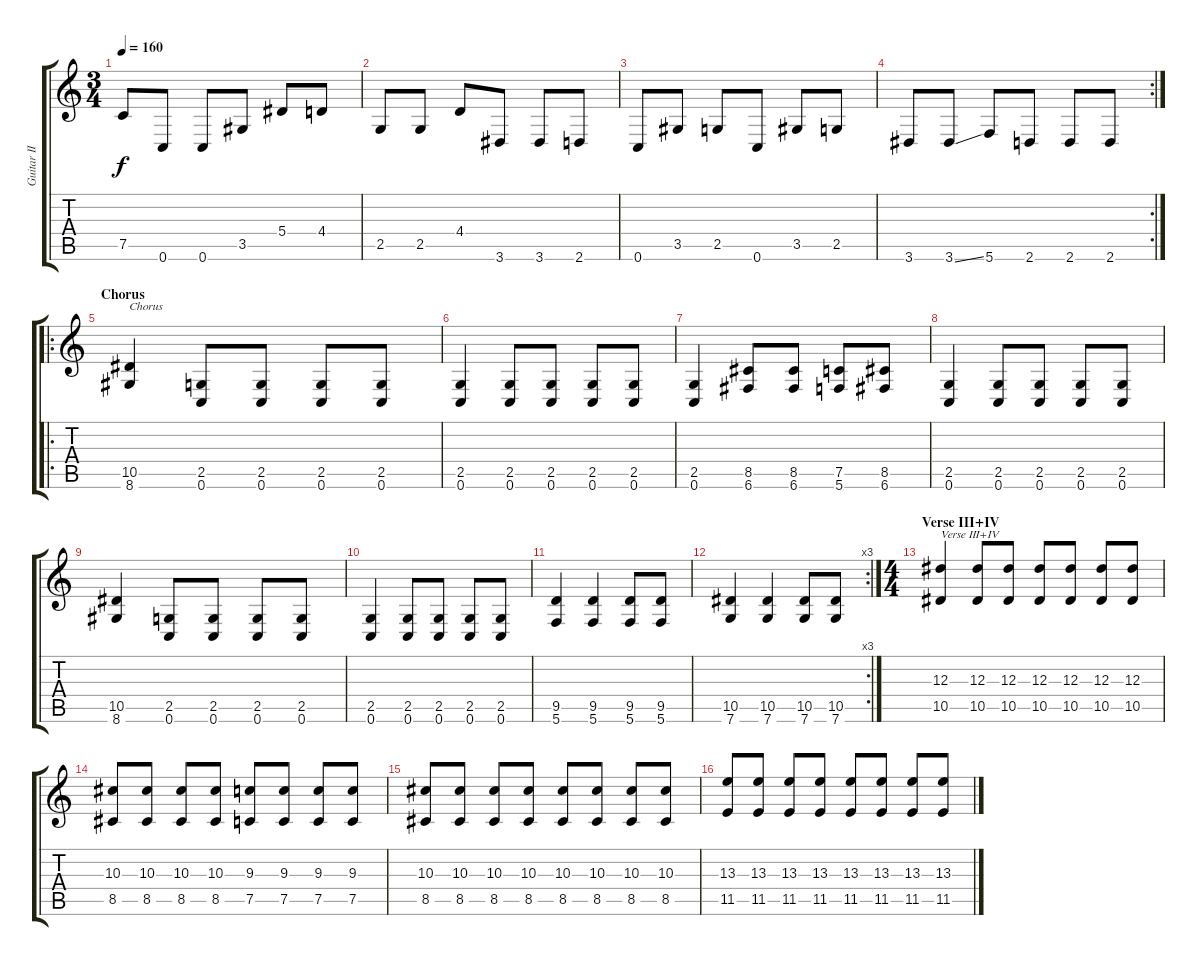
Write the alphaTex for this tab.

\track ("Guitar II" "Guitar II") {instrument distortionguitar}
\staff {score tabs}
\tuning (C4 G3 Eb3 Bb2 F2 C2) {hide}
\ts (3 4)
\tempo 160
\clef g2
\ks c
7.5.8{dy f} 0.6.8 0.6.8 3.5.8 5.4.8 4.4.8 |
2.5.8 2.5.8 4.4.8 3.6.8 3.6.8 2.6.8 |
0.6.8 3.5.8 2.5.8 0.6.8 3.5.8 2.5.8 |
\rc 2
3.6.8 3.6{ss}.8 5.6.8 2.6.8 2.6.8 2.6.8 |
\ro
\section ("" "Chorus")
(10.5 8.6).4{txt "Chorus"} (2.5 0.6).8 (2.5 0.6).8 (2.5 0.6).8 (2.5 0.6).8 |
(2.5 0.6).4 (2.5 0.6).8 (2.5 0.6).8 (2.5 0.6).8 (2.5 0.6).8 |
(2.5 0.6).4 (8.5 6.6).8 (8.5 6.6).8 (7.5 5.6).8 (8.5 6.6).8 |
(2.5 0.6).4 (2.5 0.6).8 (2.5 0.6).8 (2.5 0.6).8 (2.5 0.6).8 |
(10.5 8.6).4 (2.5 0.6).8 (2.5 0.6).8 (2.5 0.6).8 (2.5 0.6).8 |
(2.5 0.6).4 (2.5 0.6).8 (2.5 0.6).8 (2.5 0.6).8 (2.5 0.6).8 |
(9.5 5.6).4 (9.5 5.6).4 (9.5 5.6).8 (9.5 5.6).8 |
\rc 3
(10.5 7.6).4 (10.5 7.6).4 (10.5 7.6).8 (10.5 7.6).8 |
\ts (4 4)
\section ("" "Verse III+IV")
(12.3 10.5).4{txt "Verse III+IV"} (12.3 10.5).8 (12.3 10.5).8 (12.3 10.5).8 (12.3 10.5).8 (12.3 10.5).8 (12.3 10.5).8 |
(10.3 8.5).8 (10.3 8.5).8 (10.3 8.5).8 (10.3 8.5).8 (9.3 7.5).8 (9.3 7.5).8 (9.3 7.5).8 (9.3 7.5).8 |
(10.3 8.5).8 (10.3 8.5).8 (10.3 8.5).8 (10.3 8.5).8 (10.3 8.5).8 (10.3 8.5).8 (10.3 8.5).8 (10.3 8.5).8 |
(13.3 11.5).8 (13.3 11.5).8 (13.3 11.5).8 (13.3 11.5).8 (13.3 11.5).8 (13.3 11.5).8 (13.3 11.5).8 (13.3 11.5).8
